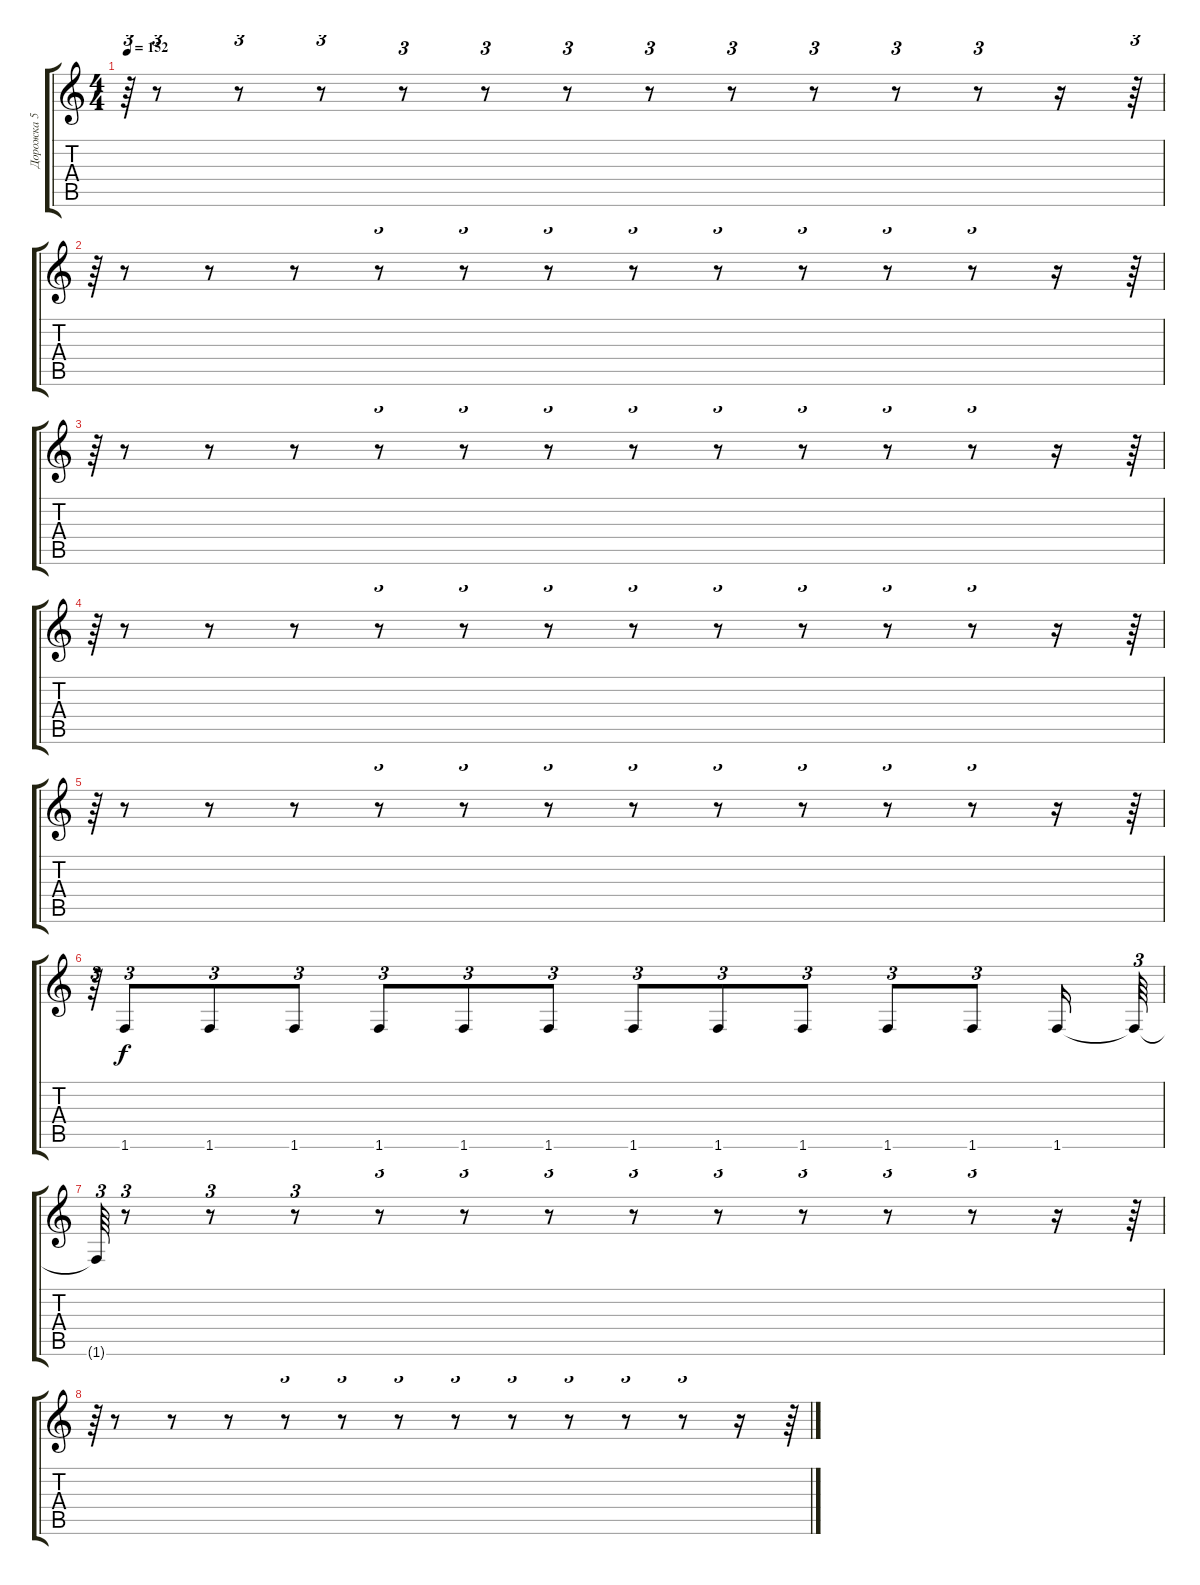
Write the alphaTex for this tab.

\track ("Дорожка 5" "Дорожка 5") {instrument distortionguitar}
\staff {score tabs}
\tuning (E4 B3 G3 D3 A2 E2) {hide}
\ts (4 4)
\tempo 152
\clef g2
\ks c
r.64{tu (3 2) dy f} r.8{tu (3 2)} r.8{tu (3 2)} r.8{tu (3 2)} r.8{tu (3 2)} r.8{tu (3 2)} r.8{tu (3 2)} r.8{tu (3 2)} r.8{tu (3 2)} r.8{tu (3 2)} r.8{tu (3 2)} r.8{tu (3 2)} r.16 r.64{tu (3 2)} |
r.64{tu (3 2)} r.8{tu (3 2)} r.8{tu (3 2)} r.8{tu (3 2)} r.8{tu (3 2)} r.8{tu (3 2)} r.8{tu (3 2)} r.8{tu (3 2)} r.8{tu (3 2)} r.8{tu (3 2)} r.8{tu (3 2)} r.8{tu (3 2)} r.16 r.64{tu (3 2)} |
r.64{tu (3 2)} r.8{tu (3 2)} r.8{tu (3 2)} r.8{tu (3 2)} r.8{tu (3 2)} r.8{tu (3 2)} r.8{tu (3 2)} r.8{tu (3 2)} r.8{tu (3 2)} r.8{tu (3 2)} r.8{tu (3 2)} r.8{tu (3 2)} r.16 r.64{tu (3 2)} |
r.64{tu (3 2)} r.8{tu (3 2)} r.8{tu (3 2)} r.8{tu (3 2)} r.8{tu (3 2)} r.8{tu (3 2)} r.8{tu (3 2)} r.8{tu (3 2)} r.8{tu (3 2)} r.8{tu (3 2)} r.8{tu (3 2)} r.8{tu (3 2)} r.16 r.64{tu (3 2)} |
r.64{tu (3 2)} r.8{tu (3 2)} r.8{tu (3 2)} r.8{tu (3 2)} r.8{tu (3 2)} r.8{tu (3 2)} r.8{tu (3 2)} r.8{tu (3 2)} r.8{tu (3 2)} r.8{tu (3 2)} r.8{tu (3 2)} r.8{tu (3 2)} r.16 r.64{tu (3 2)} |
r.64{tu (3 2)} 1.6.8{tu (3 2)} 1.6.8{tu (3 2)} 1.6.8{tu (3 2)} 1.6.8{tu (3 2)} 1.6.8{tu (3 2)} 1.6.8{tu (3 2)} 1.6.8{tu (3 2)} 1.6.8{tu (3 2)} 1.6.8{tu (3 2)} 1.6.8{tu (3 2)} 1.6.8{tu (3 2)} 1.6.16 1.6{t}.64{tu (3 2)} |
1.6{t}.64{tu (3 2)} r.8{tu (3 2)} r.8{tu (3 2)} r.8{tu (3 2)} r.8{tu (3 2)} r.8{tu (3 2)} r.8{tu (3 2)} r.8{tu (3 2)} r.8{tu (3 2)} r.8{tu (3 2)} r.8{tu (3 2)} r.8{tu (3 2)} r.16 r.64{tu (3 2)} |
r.64{tu (3 2)} r.8{tu (3 2)} r.8{tu (3 2)} r.8{tu (3 2)} r.8{tu (3 2)} r.8{tu (3 2)} r.8{tu (3 2)} r.8{tu (3 2)} r.8{tu (3 2)} r.8{tu (3 2)} r.8{tu (3 2)} r.8{tu (3 2)} r.16 r.64{tu (3 2)}
